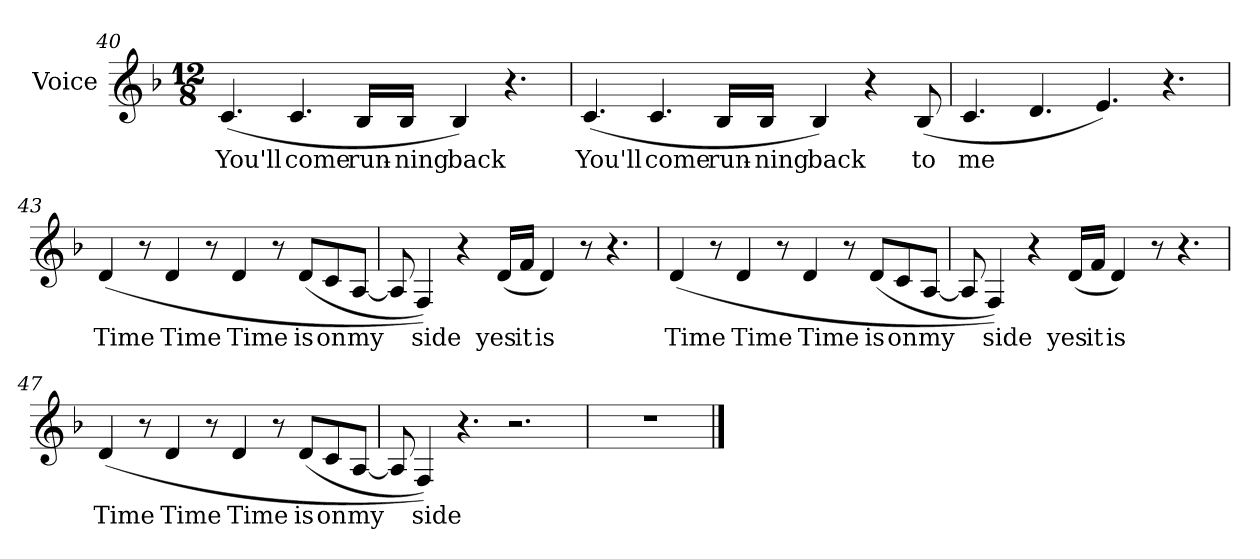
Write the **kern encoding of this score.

**kern	**text
*part1	*part1
*staff1	*staff1
*I"Voice	*
*I'Voice	*
*clefG2	*
*k[b-]	*
*F:	*
*M12/8	*
=40	=40
!	!LO:LY:b:color=#000000
(4.ci/	You'll
!	!LO:LY:b:color=#000000
4.ci/	come
!	!LO:LY:b:color=#000000
16B-i/LL	run-
!	!LO:LY:b:color=#000000
16B-i/JJ	-ning
!	!LO:LY:b:color=#000000
4B-i/)	back
4.r	.
!!LO:LB:g=z
=41	=41
!	!LO:LY:b:color=#000000
(4.ci/	You'll
!	!LO:LY:b:color=#000000
4.ci/	come
!	!LO:LY:b:color=#000000
16B-i/LL	run-
!	!LO:LY:b:color=#000000
16B-i/JJ	-ning
!	!LO:LY:b:color=#000000
4B-i/)	back
4r	.
!	!LO:LY:b:color=#000000
(8B-i/	to
=42	=42
!	!LO:LY:b:color=#000000
4.ci/	me
4.di/	.
4.ei/)	.
4.r	.
=43	=43
!	!LO:LY:b:color=#000000
(4di/	Time
8r	.
!	!LO:LY:b:color=#000000
4di/	Time
8r	.
!	!LO:LY:b:color=#000000
4di/	Time
8r	.
!	!LO:LY:b:color=#000000
(8di/L	is
!	!LO:LY:b:color=#000000
8ci/	on
!	!LO:LY:b:color=#000000
[8Ai/J	my
!!LO:LB:g=z
=44	=44
8Ai/]	.
!	!LO:LY:b:color=#000000
4Fi/))	side
4r	.
!	!LO:LY:b:color=#000000
(16di/LL	yes
!	!LO:LY:b:color=#000000
16fi/JJ	it
!	!LO:LY:b:color=#000000
4di/)	is
8r	.
4.r	.
=45	=45
!	!LO:LY:b:color=#000000
(4di/	Time
8r	.
!	!LO:LY:b:color=#000000
4di/	Time
8r	.
!	!LO:LY:b:color=#000000
4di/	Time
8r	.
!	!LO:LY:b:color=#000000
(8di/L	is
!	!LO:LY:b:color=#000000
8ci/	on
!	!LO:LY:b:color=#000000
[8Ai/J	my
=46	=46
8Ai/]	.
!	!LO:LY:b:color=#000000
4Fi/))	side
4r	.
!	!LO:LY:b:color=#000000
(16di/LL	yes
!	!LO:LY:b:color=#000000
16fi/JJ	it
!	!LO:LY:b:color=#000000
4di/)	is
8r	.
4.r	.
!!LO:LB:g=z
=47	=47
!	!LO:LY:b:color=#000000
(4di/	Time
8r	.
!	!LO:LY:b:color=#000000
4di/	Time
8r	.
!	!LO:LY:b:color=#000000
4di/	Time
8r	.
!	!LO:LY:b:color=#000000
(8di/L	is
!	!LO:LY:b:color=#000000
8ci/	on
!	!LO:LY:b:color=#000000
[8Ai/J	my
=48	=48
8Ai/]	.
!	!LO:LY:b:color=#000000
4Fi/))	side
4.r	.
2.r	.
=49	=49
!LO:N:vis=1	!
1.r	.
==	==
*-	*-
